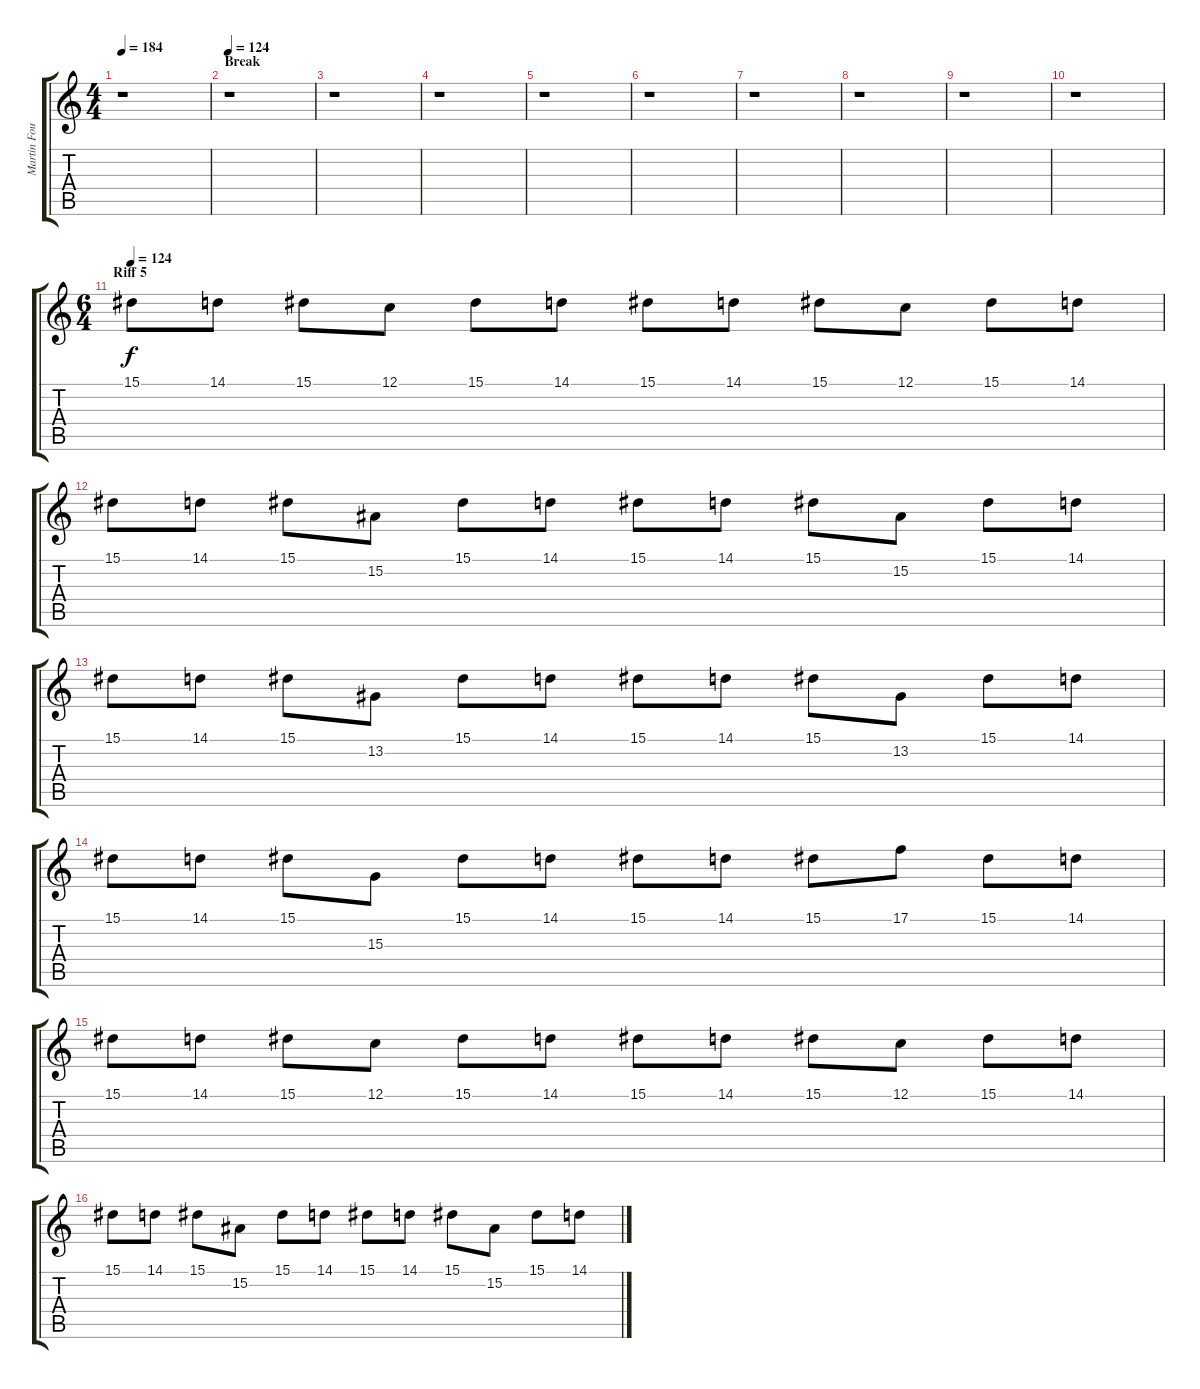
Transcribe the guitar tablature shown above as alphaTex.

\track ("Martin Foul (Unwashed Pianist)" "Martin Fou") {instrument stringensemble1}
\staff {score tabs}
\tuning (C4 G3 E3 B2 F2 C2) {hide}
\ts (4 4)
\tempo 184
\clef g2
\ks c
r.1{dy f} |
\section ("" "Break")
\tempo 124
r.1 |
r.1 |
r.1 |
r.1 |
r.1 |
r.1 |
r.1 |
r.1 |
r.1 |
\ts (6 4)
\section ("" "Riff 5")
\tempo 124
15.1.8{volume 13 balance 6 instrument fx5brightness} 14.1.8 15.1.8 12.1.8 15.1.8 14.1.8 15.1.8 14.1.8 15.1.8 12.1.8 15.1.8 14.1.8 |
15.1.8 14.1.8 15.1.8 15.2.8 15.1.8 14.1.8 15.1.8 14.1.8 15.1.8 15.2.8 15.1.8 14.1.8 |
15.1.8 14.1.8 15.1.8 13.2.8 15.1.8 14.1.8 15.1.8 14.1.8 15.1.8 13.2.8 15.1.8 14.1.8 |
15.1.8 14.1.8 15.1.8 15.3.8 15.1.8 14.1.8 15.1.8 14.1.8 15.1.8 17.1.8 15.1.8 14.1.8 |
15.1.8 14.1.8 15.1.8 12.1.8 15.1.8 14.1.8 15.1.8 14.1.8 15.1.8 12.1.8 15.1.8 14.1.8 |
15.1.8 14.1.8 15.1.8 15.2.8 15.1.8 14.1.8 15.1.8 14.1.8 15.1.8 15.2.8 15.1.8 14.1.8
